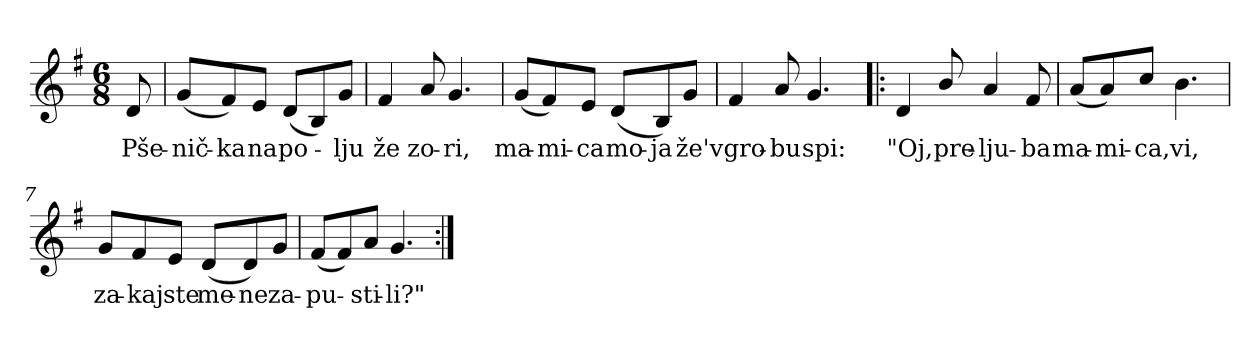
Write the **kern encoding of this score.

**kern	**text
*part1	*part1
*staff1	*staff1
*clefG2	*
*k[f#]	*
*G:	*
*M6/8	*
*MM50	*
=	=
8d/	Pše-
=1	=1
(<8g/L	-nič-
8f#/)	-ka
8e/J	na
(<8d/L	po-
8B/)	.
8g/J	-lju
=2	=2
4f#/	že
8a/	zo-
4.g/	-ri,
=3	=3
(<8g/L	ma-
8f#/)	-mi-
8e/J	-ca
(<8d/L	mo-
8B/)	-ja
8g/J	že'v
=4	=4
4f#/	gro-
8a/	-bu
4.g/	spi:
=5!|:	=5!|:
4d/	"Oj,
8b/	pre-
4a/	-lju-
8f#/	-ba
!!LO:LB:g=z
=6	=6
(<8a/L	ma-
8a/)	-mi-
8cc/J	-ca,
4.b\	vi,
=7	=7
8g/L	za-
8f#/	-kaj
8e/J	ste
(<8d/L	me-
8d/)	-ne
8g/J	za-
=8	=8
(<8f#/L	-pu-
8f#/)	.
8a/J	-sti-
4.g/	-li?"
=:|!	=:|!
*-	*-
